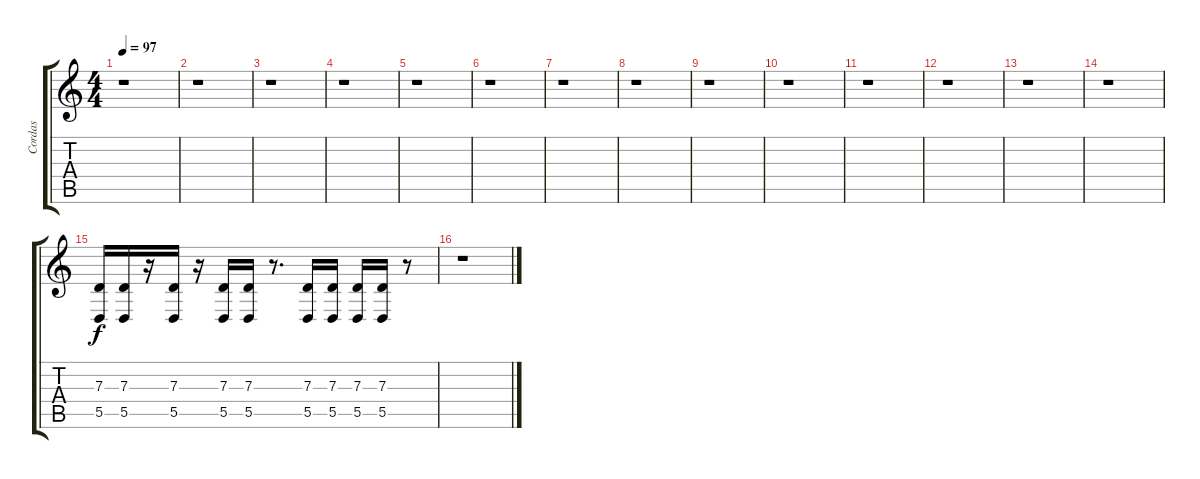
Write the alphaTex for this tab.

\track ("Cordas" "Cordas") {instrument stringensemble1}
\staff {score tabs}
\tuning (E4 B3 G3 D3 A2 E2) {hide}
\ts (4 4)
\tempo 97
\clef g2
\ks c
r.1{dy f} |
r.1 |
r.1 |
r.1 |
r.1 |
r.1 |
r.1 |
r.1 |
r.1 |
r.1 |
r.1 |
r.1 |
r.1 |
r.1 |
(7.3 5.5).16 (7.3 5.5).16 r.16 (7.3 5.5).16 r.16 (7.3 5.5).16 (7.3 5.5).16 r.8{d} (7.3 5.5).16 (7.3 5.5).16 (7.3 5.5).16 (7.3 5.5).16 r.8 |
r.1
